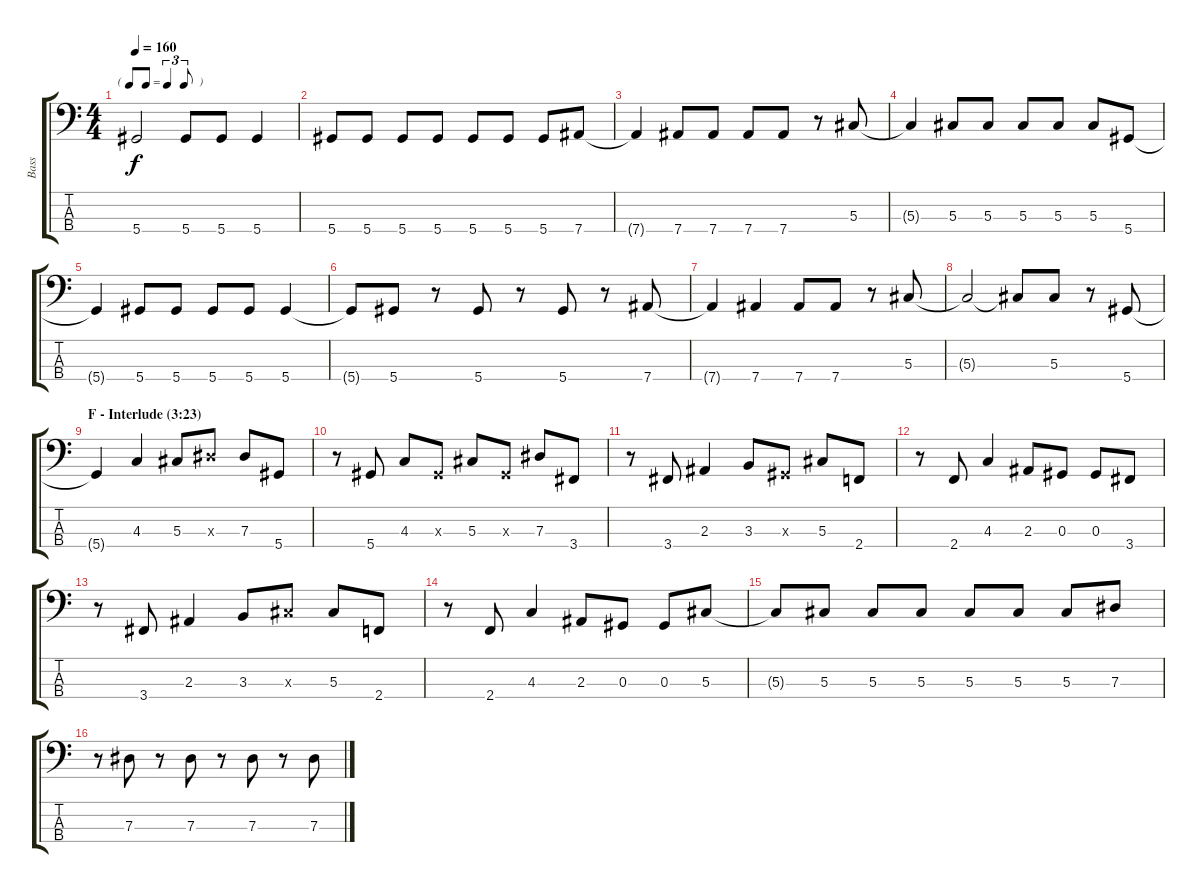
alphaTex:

\track ("Bass" "Bass") {instrument electricbasspick}
\staff {score tabs}
\tuning (Gb2 Db2 Ab1 Eb1) {hide}
\ts (4 4)
\tf triplet8th
\tempo 160
\clef f4
\ks c
5.4{t}.2{dy f} 5.4.8 5.4.8 5.4.4 |
5.4.8 5.4.8 5.4.8 5.4.8 5.4.8 5.4.8 5.4.8 7.4.8 |
7.4{t}.4 7.4.8 7.4.8 7.4.8 7.4.8 r.8 5.3.8 |
5.3{t}.4 5.3.8 5.3.8 5.3.8 5.3.8 5.3.8 5.4.8 |
5.4{t}.4 5.4.8 5.4.8 5.4.8 5.4.8 5.4.4 |
5.4{t}.8 5.4.8 r.8 5.4.8 r.8 5.4.8 r.8 7.4.8 |
7.4{t}.4 7.4.4 7.4.8 7.4.8 r.8 5.3.8 |
5.3{t}.2 5.3{t}.8 5.3.8 r.8 5.4.8 |
\section ("" "F - Interlude (3:23)")
5.4{t}.4 4.3.4 5.3.8 7.3{x}.8 7.3.8 5.4.8 |
r.8 5.4.8 4.3.8 0.3{x}.8 5.3.8 0.3{x}.8 7.3.8 3.4.8 |
r.8 3.4.8 2.3.4 3.3.8 0.3{x}.8 5.3.8 2.4.8 |
r.8 2.4.8 4.3.4 2.3.8 0.3.8 0.3.8 3.4.8 |
r.8 3.4.8 2.3.4 3.3.8 5.3{x}.8 5.3.8 2.4.8 |
r.8 2.4.8 4.3.4 2.3.8 0.3.8 0.3.8 5.3.8 |
5.3{t}.8 5.3.8 5.3.8 5.3.8 5.3.8 5.3.8 5.3.8 7.3.8 |
r.8 7.3.8 r.8 7.3.8 r.8 7.3.8 r.8 7.3.8
